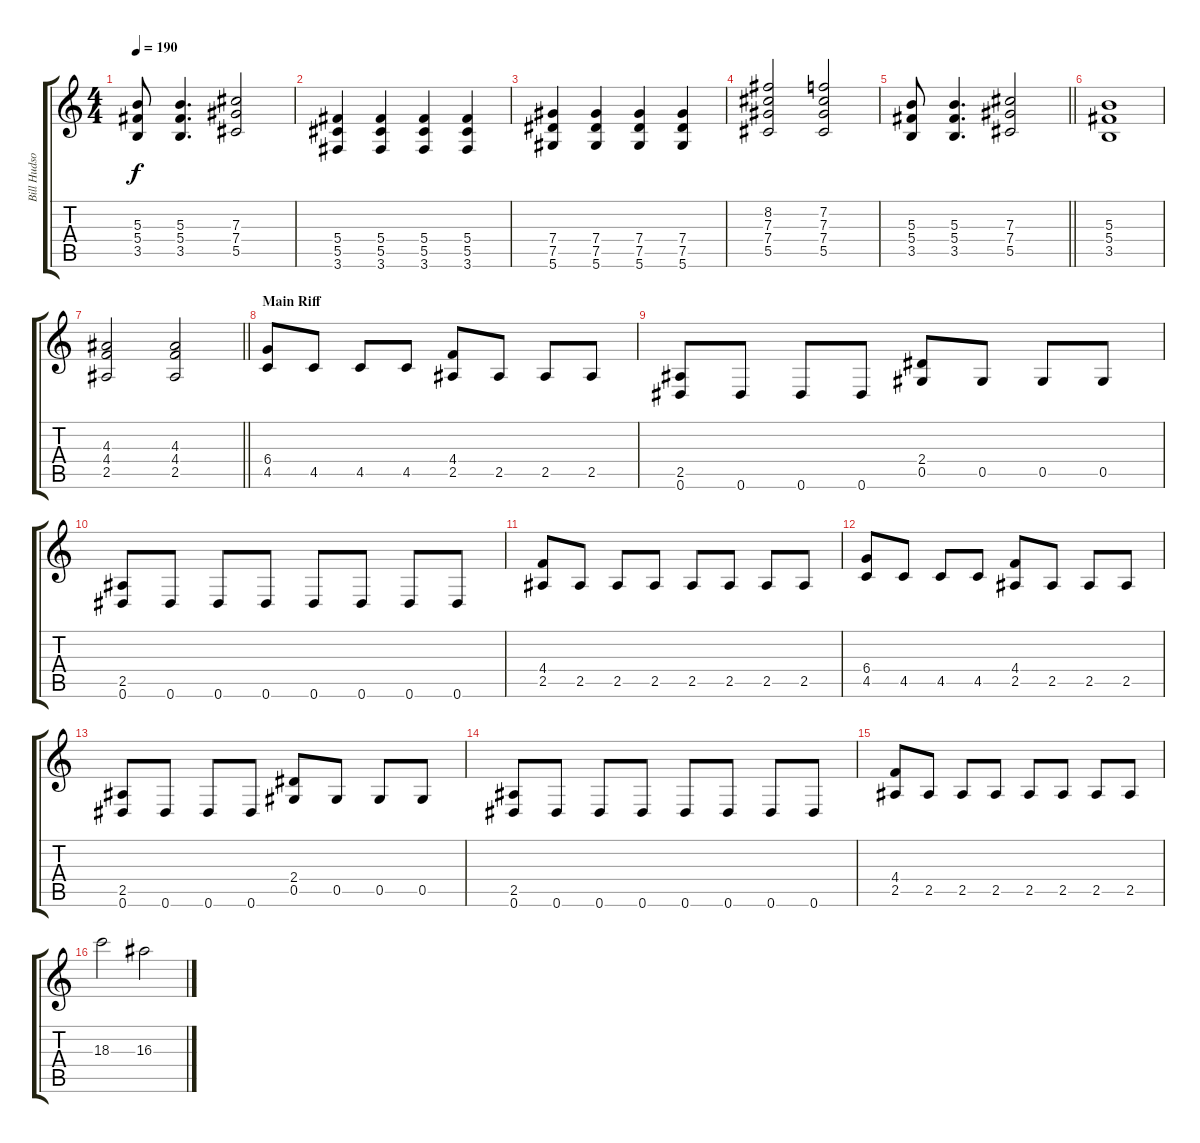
\track ("Bill Hudson" "Bill Hudso") {instrument distortionguitar}
\staff {score tabs}
\tuning (Eb4 Bb3 Gb3 Db3 Ab2 Eb2) {hide}
\ts (4 4)
\tempo 190
\clef g2
\ks c
(5.3 5.4 3.5).8{dy f} (5.3 5.4 3.5).4{d} (7.3 7.4 5.5).2 |
(5.4 5.5 3.6).4 (5.4 5.5 3.6).4 (5.4 5.5 3.6).4 (5.4 5.5 3.6).4 |
(7.4 7.5 5.6).4 (7.4 7.5 5.6).4 (7.4 7.5 5.6).4 (7.4 7.5 5.6).4 |
(8.2 7.3 7.4 5.5).2 (7.2 7.3 7.4 5.5).2 |
\barLineRight lightlight
(5.3 5.4 3.5).8 (5.3 5.4 3.5).4{d} (7.3 7.4 5.5).2 |
(5.3 5.4 3.5).1 |
\barLineRight lightlight
(4.3 4.4 2.5).2 (4.3 4.4 2.5).2 |
\section ("" "Main Riff")
(6.4 4.5).8 4.5.8 4.5.8 4.5.8 (4.4 2.5).8 2.5.8 2.5.8 2.5.8 |
(2.5 0.6).8 0.6.8 0.6.8 0.6.8 (2.4 0.5).8 0.5.8 0.5.8 0.5.8 |
(2.5 0.6).8 0.6.8 0.6.8 0.6.8 0.6.8 0.6.8 0.6.8 0.6.8 |
(4.4 2.5).8 2.5.8 2.5.8 2.5.8 2.5.8 2.5.8 2.5.8 2.5.8 |
(6.4 4.5).8 4.5.8 4.5.8 4.5.8 (4.4 2.5).8 2.5.8 2.5.8 2.5.8 |
(2.5 0.6).8 0.6.8 0.6.8 0.6.8 (2.4 0.5).8 0.5.8 0.5.8 0.5.8 |
(2.5 0.6).8 0.6.8 0.6.8 0.6.8 0.6.8 0.6.8 0.6.8 0.6.8 |
(4.4 2.5).8 2.5.8 2.5.8 2.5.8 2.5.8 2.5.8 2.5.8 2.5.8 |
18.3.2 16.3.2
